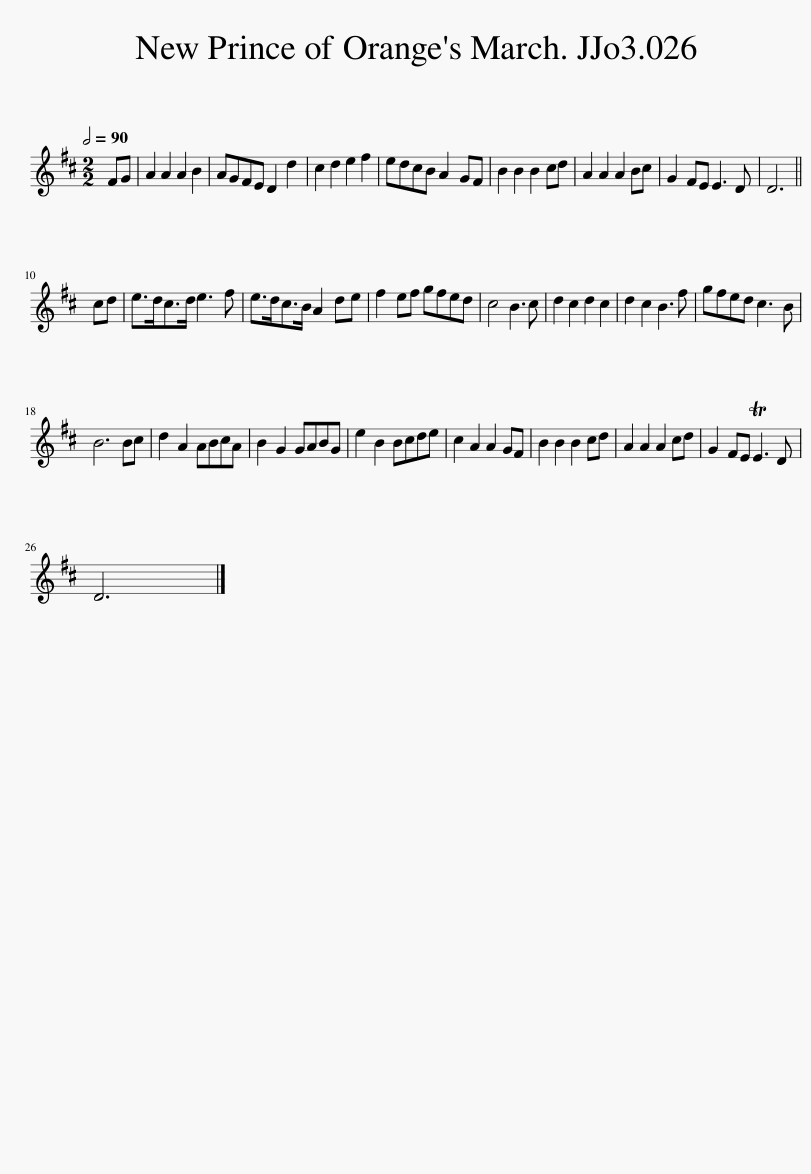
X:1
L:1/8
Q:1/2=90
M:2/2
I:linebreak $
K:D
V:1 treble
V:1
 FG | A2 A2 A2 B2 | AGFE D2 d2 | c2 d2 e2 f2 | edcB A2 GF | %5
 B2 B2 B2 cd | A2 A2 A2 Bc | G2 FE E3 D | D6 ||$ cd | %10
 e>dc>d e3 f | e>dc>B A2 de | f2 ef gfed | c4 B3 c | d2 c2 d2 c2 | %15
 d2 c2 B3 f | gfed c3 B |$ B6 Bc | d2 A2 ABcA | B2 G2 GABG | %20
 e2 B2 Bcde | c2 A2 A2 GF | B2 B2 B2 cd | A2 A2 A2 cd | G2 FE TE3 D |$ %25
 D6 |] %26
